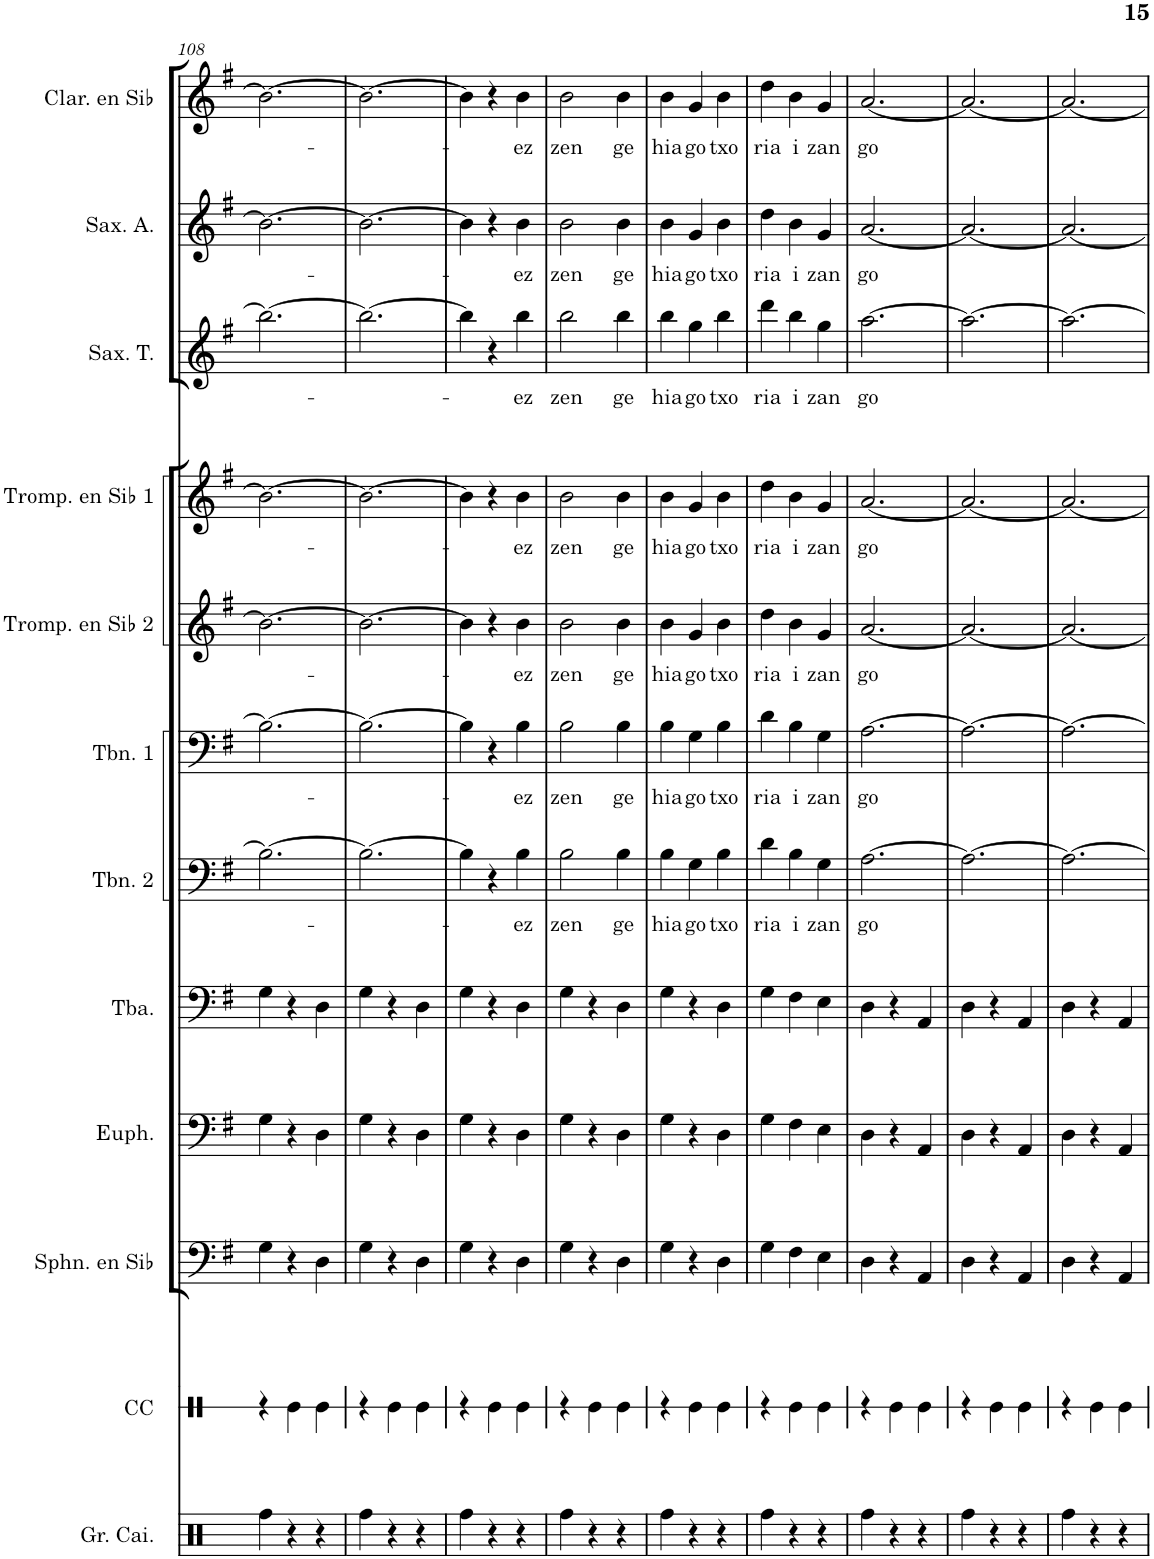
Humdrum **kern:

**kern	**kern	**kern	**kern	**kern	**kern	**text	**kern	**text	**kern	**text	**kern	**text	**kern	**text	**kern	**text	**kern	**text
*part12	*part11	*part10	*part9	*part8	*part7	*part7	*part6	*part6	*part5	*part5	*part4	*part4	*part3	*part3	*part2	*part2	*part1	*part1
*staff12	*staff11	*staff10	*staff9	*staff8	*staff7	*staff7	*staff6	*staff6	*staff5	*staff5	*staff4	*staff4	*staff3	*staff3	*staff2	*staff2	*staff1	*staff1
*I"Grosses caisses	*I"Caisse claire	*I"Sousaphone en Sib	*I"Euphonium	*I"Tuba	*I"Trombone 2	*	*I"Trombone 1	*	*I"Trompette en Sib 2	*	*I"Trompette en Sib 1	*	*I"Saxophone Ténor	*	*I"Saxophone Alto	*	*I"Clarinette en Sib	*
*I'Gr. Cai.	*I'CC	*I'Sphn. en Sib	*I'Euph.	*I'Tba.	*I'Tbn. 2	*	*I'Tbn. 1	*	*I'Tromp. en Sib 2	*	*I'Tromp. en Sib 1	*	*I'Sax. T.	*	*I'Sax. A.	*	*I'Clar. en Sib	*
!!LO:PB:g=z
*clefX	*clefX	*clefF4	*clefF4	*clefF4	*clefF4	*	*clefF4	*	*clefG2	*	*clefG2	*	*clefG2	*	*clefG2	*	*clefG2	*
*	*	*Trd7c12	*	*	*	*	*	*	*Trd1c2	*	*Trd1c2	*	*Trd7c12	*	*Trd5c9	*	*Trd1c2	*
*k[]	*k[]	*k[f#]	*k[f#]	*k[f#]	*k[f#]	*	*k[f#]	*	*k[f#]	*	*k[f#]	*	*k[f#]	*	*k[f#]	*	*k[f#]	*
*M3/4	*M3/4	*M3/4	*M3/4	*M3/4	*M3/4	*	*M3/4	*	*M3/4	*	*M3/4	*	*M3/4	*	*M3/4	*	*M3/4	*
=108	=108	=108	=108	=108	=108	=108	=108	=108	=108	=108	=108	=108	=108	=108	=108	=108	=108	=108
4Rff\	4r	4G\	4G\	4G\	2.B\_	.	2.B\_	.	2.b\_	.	2.b\_	.	2.bb\_	.	2.b\_	.	2.b\_	.
4r	4Re\	4r	4r	4r	.	.	.	.	.	.	.	.	.	.	.	.	.	.
4r	4Re\	4D\	4D\	4D\	.	.	.	.	.	.	.	.	.	.	.	.	.	.
=109	=109	=109	=109	=109	=109	=109	=109	=109	=109	=109	=109	=109	=109	=109	=109	=109	=109	=109
4Rff\	4r	4G\	4G\	4G\	2.B\_	.	2.B\_	.	2.b\_	.	2.b\_	.	2.bb\_	.	2.b\_	.	2.b\_	.
4r	4Re\	4r	4r	4r	.	.	.	.	.	.	.	.	.	.	.	.	.	.
4r	4Re\	4D\	4D\	4D\	.	.	.	.	.	.	.	.	.	.	.	.	.	.
=110	=110	=110	=110	=110	=110	=110	=110	=110	=110	=110	=110	=110	=110	=110	=110	=110	=110	=110
4Rff\	4r	4G\	4G\	4G\	4B\]	.	4B\]	.	4b\]	.	4b\]	.	4bb\]	.	4b\]	.	4b\]	.
4r	4Re\	4r	4r	4r	4r	.	4r	.	4r	.	4r	.	4r	.	4r	.	4r	.
!	!	!	!	!	!	!LO:LY:b	!	!LO:LY:b	!	!LO:LY:b	!	!LO:LY:b	!	!LO:LY:b	!	!LO:LY:b	!	!LO:LY:b
4r	4Re\	4D\	4D\	4D\	4B\	-ez	4B\	-ez	4b\	-ez	4b\	-ez	4bb\	-ez	4b\	-ez	4b\	-ez
=111	=111	=111	=111	=111	=111	=111	=111	=111	=111	=111	=111	=111	=111	=111	=111	=111	=111	=111
!	!	!	!	!	!	!LO:LY:b	!	!LO:LY:b	!	!LO:LY:b	!	!LO:LY:b	!	!LO:LY:b	!	!LO:LY:b	!	!LO:LY:b
4Rff\	4r	4G\	4G\	4G\	2B\	zen	2B\	zen	2b\	zen	2b\	zen	2bb\	zen	2b\	zen	2b\	zen
4r	4Re\	4r	4r	4r	.	.	.	.	.	.	.	.	.	.	.	.	.	.
!	!	!	!	!	!	!LO:LY:b	!	!LO:LY:b	!	!LO:LY:b	!	!LO:LY:b	!	!LO:LY:b	!	!LO:LY:b	!	!LO:LY:b
4r	4Re\	4D\	4D\	4D\	4B\	ge	4B\	ge	4b\	ge	4b\	ge	4bb\	ge	4b\	ge	4b\	ge
=112	=112	=112	=112	=112	=112	=112	=112	=112	=112	=112	=112	=112	=112	=112	=112	=112	=112	=112
!	!	!	!	!	!	!LO:LY:b	!	!LO:LY:b	!	!LO:LY:b	!	!LO:LY:b	!	!LO:LY:b	!	!LO:LY:b	!	!LO:LY:b
4Rff\	4r	4G\	4G\	4G\	4B\	hia	4B\	hia	4b\	hia	4b\	hia	4bb\	hia	4b\	hia	4b\	hia
!	!	!	!	!	!	!LO:LY:b	!	!LO:LY:b	!	!LO:LY:b	!	!LO:LY:b	!	!LO:LY:b	!	!LO:LY:b	!	!LO:LY:b
4r	4Re\	4r	4r	4r	4G\	go	4G\	go	4g/	go	4g/	go	4gg\	go	4g/	go	4g/	go
!	!	!	!	!	!	!LO:LY:b	!	!LO:LY:b	!	!LO:LY:b	!	!LO:LY:b	!	!LO:LY:b	!	!LO:LY:b	!	!LO:LY:b
4r	4Re\	4D\	4D\	4D\	4B\	txo	4B\	txo	4b\	txo	4b\	txo	4bb\	txo	4b\	txo	4b\	txo
=113	=113	=113	=113	=113	=113	=113	=113	=113	=113	=113	=113	=113	=113	=113	=113	=113	=113	=113
!	!	!	!	!	!	!LO:LY:b	!	!LO:LY:b	!	!LO:LY:b	!	!LO:LY:b	!	!LO:LY:b	!	!LO:LY:b	!	!LO:LY:b
4Rff\	4r	4G\	4G\	4G\	4d\	ria	4d\	ria	4dd\	ria	4dd\	ria	4ddd\	ria	4dd\	ria	4dd\	ria
!	!	!	!	!	!	!LO:LY:b	!	!LO:LY:b	!	!LO:LY:b	!	!LO:LY:b	!	!LO:LY:b	!	!LO:LY:b	!	!LO:LY:b
4r	4Re\	4F#\	4F#\	4F#\	4B\	i	4B\	i	4b\	i	4b\	i	4bb\	i	4b\	i	4b\	i
!	!	!	!	!	!	!LO:LY:b	!	!LO:LY:b	!	!LO:LY:b	!	!LO:LY:b	!	!LO:LY:b	!	!LO:LY:b	!	!LO:LY:b
4r	4Re\	4E\	4E\	4E\	4G\	zan	4G\	zan	4g/	zan	4g/	zan	4gg\	zan	4g/	zan	4g/	zan
=114	=114	=114	=114	=114	=114	=114	=114	=114	=114	=114	=114	=114	=114	=114	=114	=114	=114	=114
!	!	!	!	!	!	!LO:LY:b	!	!LO:LY:b	!	!LO:LY:b	!	!LO:LY:b	!	!LO:LY:b	!	!LO:LY:b	!	!LO:LY:b
4Rff\	4r	4D\	4D\	4D\	[2.A\	go	[2.A\	go	[2.a/	go	[2.a/	go	[2.aa\	go	[2.a/	go	[2.a/	go
4r	4Re\	4r	4r	4r	.	.	.	.	.	.	.	.	.	.	.	.	.	.
4r	4Re\	4AA/	4AA/	4AA/	.	.	.	.	.	.	.	.	.	.	.	.	.	.
=115	=115	=115	=115	=115	=115	=115	=115	=115	=115	=115	=115	=115	=115	=115	=115	=115	=115	=115
4Rff\	4r	4D\	4D\	4D\	2.A\_	.	2.A\_	.	2.a/_	.	2.a/_	.	2.aa\_	.	2.a/_	.	2.a/_	.
4r	4Re\	4r	4r	4r	.	.	.	.	.	.	.	.	.	.	.	.	.	.
4r	4Re\	4AA/	4AA/	4AA/	.	.	.	.	.	.	.	.	.	.	.	.	.	.
=116	=116	=116	=116	=116	=116	=116	=116	=116	=116	=116	=116	=116	=116	=116	=116	=116	=116	=116
4Rff\	4r	4D\	4D\	4D\	2.A\_	.	2.A\_	.	2.a/_	.	2.a/_	.	2.aa\_	.	2.a/_	.	2.a/_	.
4r	4Re\	4r	4r	4r	.	.	.	.	.	.	.	.	.	.	.	.	.	.
4r	4Re\	4AA/	4AA/	4AA/	.	.	.	.	.	.	.	.	.	.	.	.	.	.
=	=	=	=	=	=	=	=	=	=	=	=	=	=	=	=	=	=	=
*-	*-	*-	*-	*-	*-	*-	*-	*-	*-	*-	*-	*-	*-	*-	*-	*-	*-	*-
